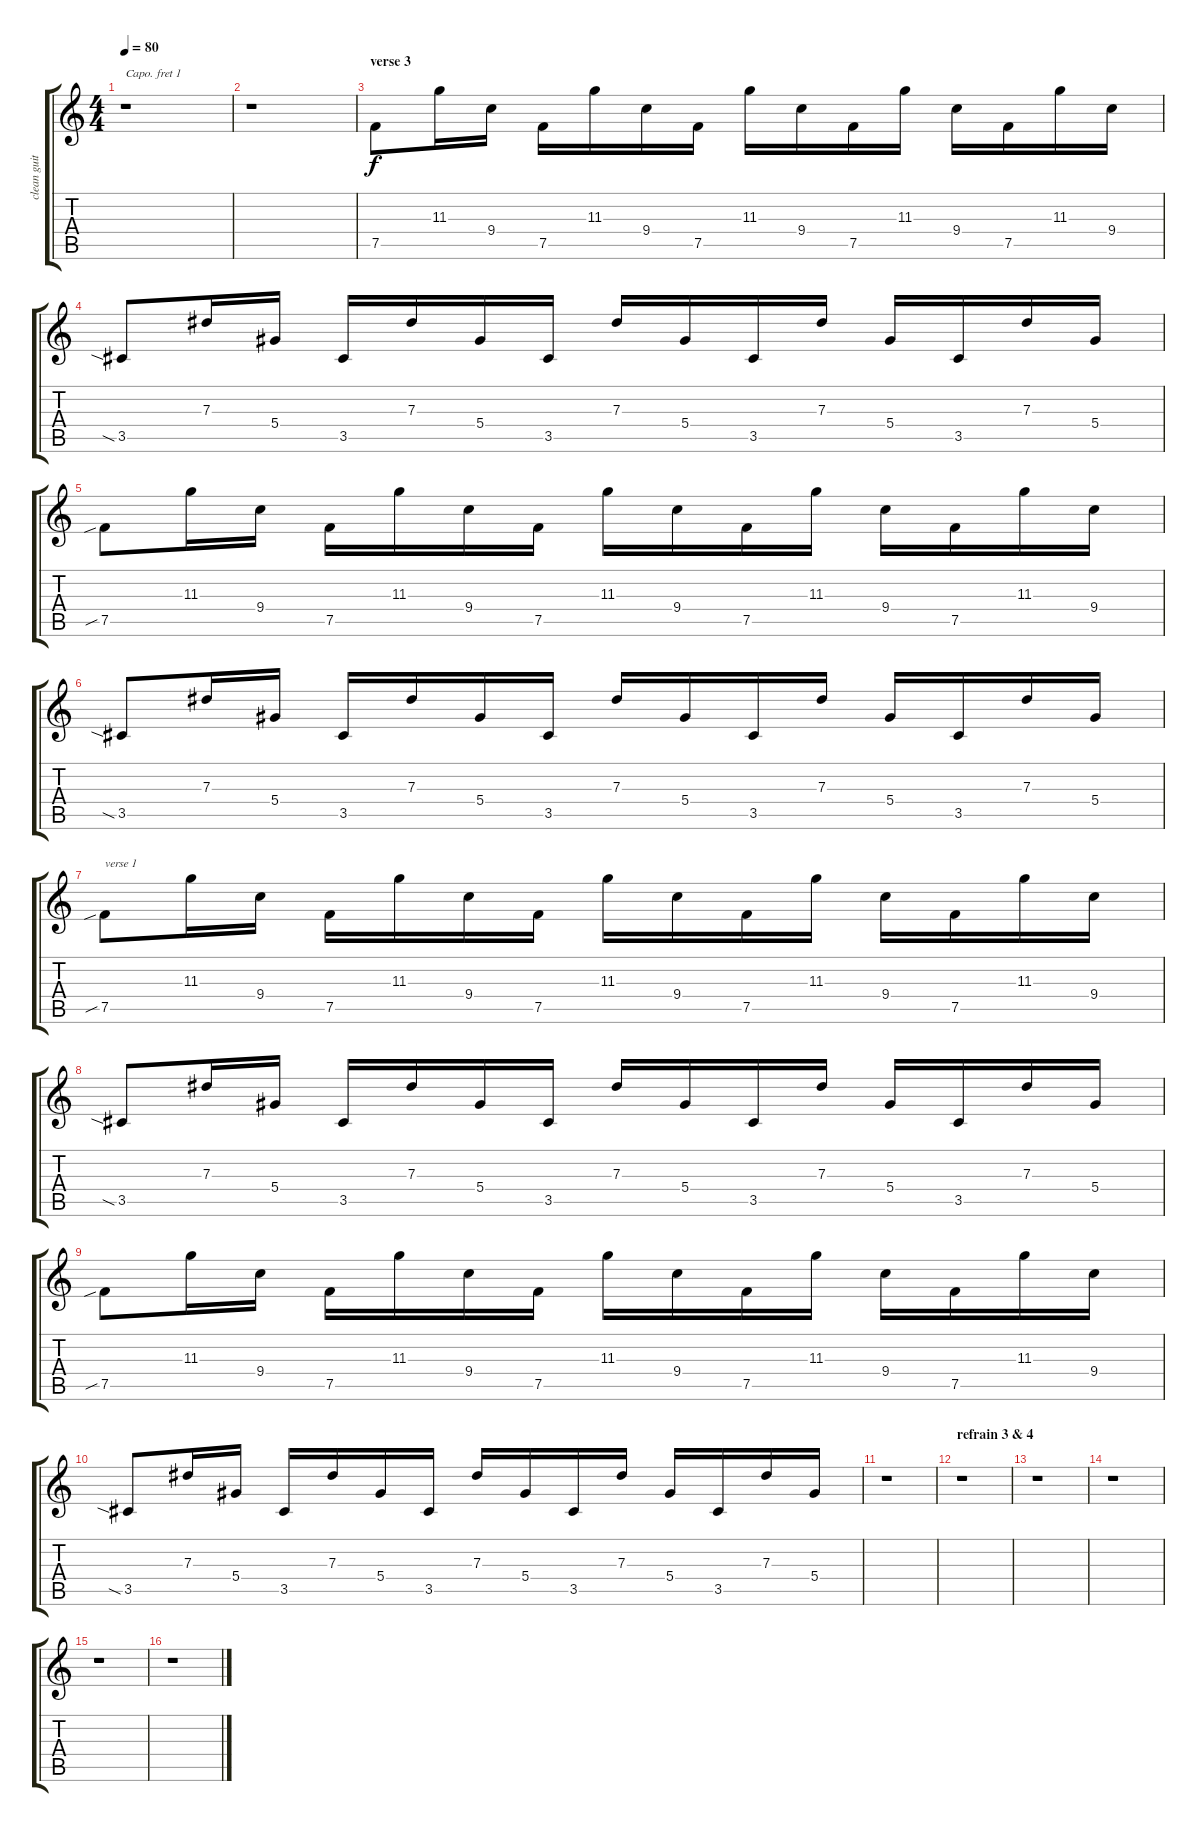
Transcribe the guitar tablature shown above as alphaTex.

\track ("clean guitar" "clean guit") {instrument electricguitarclean}
\staff {score tabs}
\capo 1
\tuning (B3 B3 G3 D3 A2 E2) {hide}
\ts (4 4)
\tempo 80
\clef g2
\ks c
r.1{dy f} |
r.1 |
\section ("" "verse 3")
7.5.8 11.3.16 9.4.16 7.5.16 11.3.16 9.4.16 7.5.16 11.3.16 9.4.16 7.5.16 11.3.16 9.4.16 7.5.16 11.3.16 9.4.16 |
3.5{sia}.8 7.3.16 5.4.16 3.5.16 7.3.16 5.4.16 3.5.16 7.3.16 5.4.16 3.5.16 7.3.16 5.4.16 3.5.16 7.3.16 5.4.16 |
7.5{sib}.8 11.3.16 9.4.16 7.5.16 11.3.16 9.4.16 7.5.16 11.3.16 9.4.16 7.5.16 11.3.16 9.4.16 7.5.16 11.3.16 9.4.16 |
3.5{sia}.8 7.3.16 5.4.16 3.5.16 7.3.16 5.4.16 3.5.16 7.3.16 5.4.16 3.5.16 7.3.16 5.4.16 3.5.16 7.3.16 5.4.16 |
7.5{sib}.8{txt "verse 1"} 11.3.16 9.4.16 7.5.16 11.3.16 9.4.16 7.5.16 11.3.16 9.4.16 7.5.16 11.3.16 9.4.16 7.5.16 11.3.16 9.4.16 |
3.5{sia}.8 7.3.16 5.4.16 3.5.16 7.3.16 5.4.16 3.5.16 7.3.16 5.4.16 3.5.16 7.3.16 5.4.16 3.5.16 7.3.16 5.4.16 |
7.5{sib}.8 11.3.16 9.4.16 7.5.16 11.3.16 9.4.16 7.5.16 11.3.16 9.4.16 7.5.16 11.3.16 9.4.16 7.5.16 11.3.16 9.4.16 |
3.5{sia}.8 7.3.16 5.4.16 3.5.16 7.3.16 5.4.16 3.5.16 7.3.16 5.4.16 3.5.16 7.3.16 5.4.16 3.5.16 7.3.16 5.4.16 |
r.1 |
\section ("" "refrain 3 & 4")
r.1 |
r.1 |
r.1 |
r.1 |
r.1
